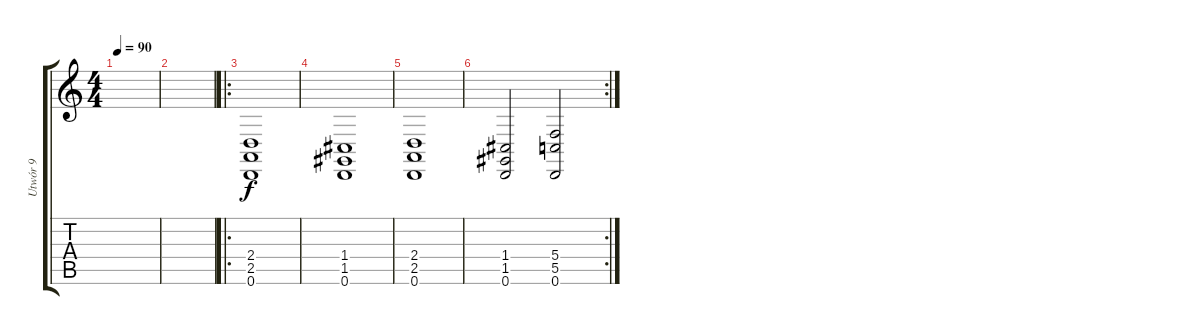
\track ("Utwór 9" "Utwór 9") {instrument fx2soundtrack}
\staff {score tabs}
\tuning (D4 A3 F3 C3 G2 D2) {hide}
\ts (4 4)
\tempo 90
\clef g2
\ks c
|
|
\ro
(2.4 2.5 0.6).1 |
(1.4 1.5 0.6).1 |
(2.4 2.5 0.6).1 |
\rc 2
(1.4 1.5 0.6).2 (5.4 5.5 0.6).2
